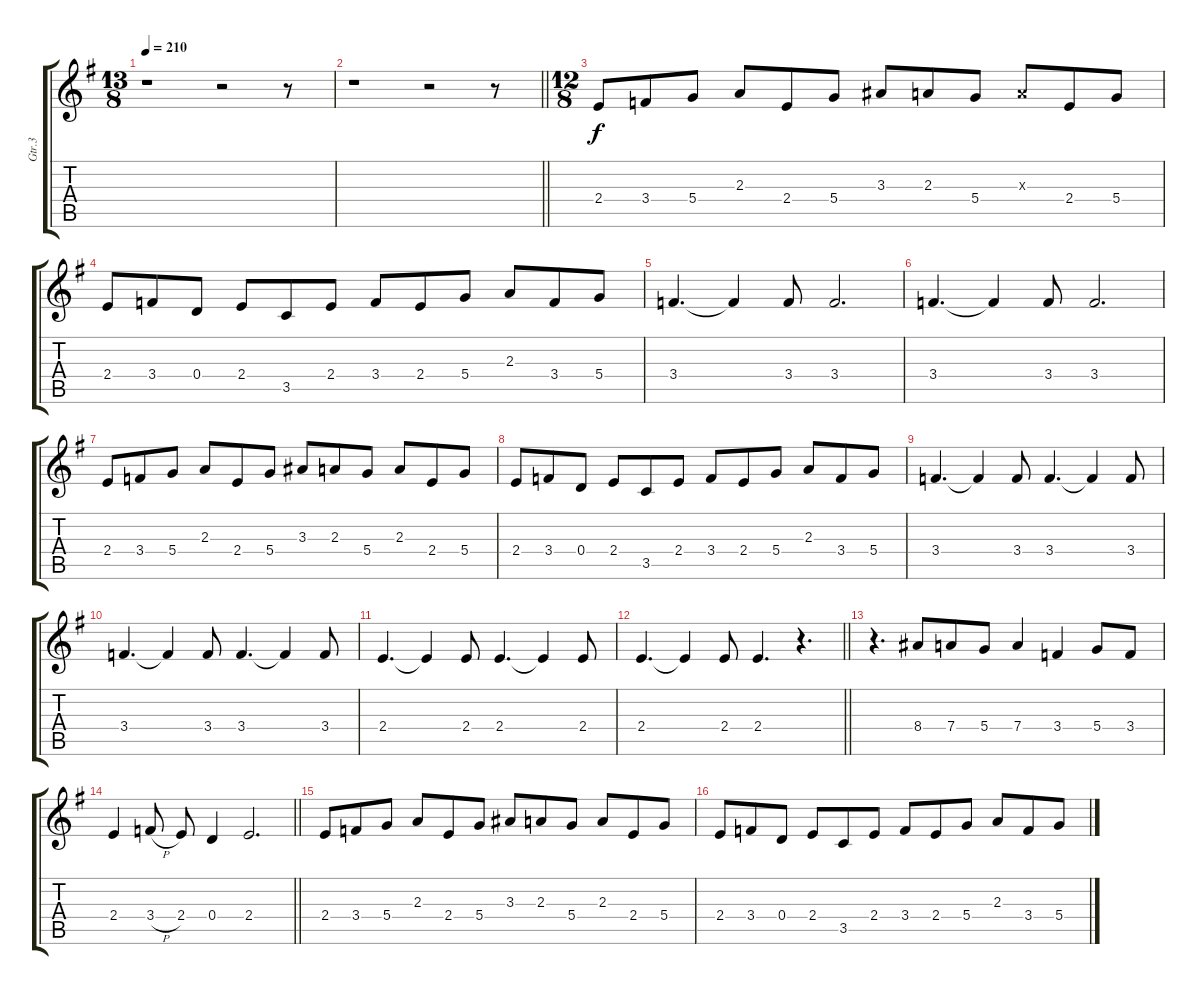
\track ("Gtr.3" "Gtr.3") {instrument acousticguitarsteel}
\staff {score tabs}
\tuning (E4 B3 G3 D3 A2 E2) {hide}
\ts (13 8)
\tempo 210
\clef g2
\ks g
r.1{dy f instrument acousticguitarsteel} r.2 r.8 |
\barLineRight lightlight
r.1 r.2 r.8 |
\ts (12 8)
2.4.8 3.4.8 5.4.8 2.3.8 2.4.8 5.4.8 3.3.8 2.3.8 5.4.8 2.3{x}.8 2.4.8 5.4.8 |
2.4.8 3.4.8 0.4.8 2.4.8 3.5.8 2.4.8 3.4.8 2.4.8 5.4.8 2.3.8 3.4.8 5.4.8 |
3.4.4{d} 3.4{t}.4 3.4.8 3.4.2{d} |
3.4.4{d} 3.4{t}.4 3.4.8 3.4.2{d} |
2.4.8 3.4.8 5.4.8 2.3.8 2.4.8 5.4.8 3.3.8 2.3.8 5.4.8 2.3.8 2.4.8 5.4.8 |
2.4.8 3.4.8 0.4.8 2.4.8 3.5.8 2.4.8 3.4.8 2.4.8 5.4.8 2.3.8 3.4.8 5.4.8 |
3.4.4{d} 3.4{t}.4 3.4.8 3.4.4{d} 3.4{t}.4 3.4.8 |
3.4.4{d} 3.4{t}.4 3.4.8 3.4.4{d} 3.4{t}.4 3.4.8 |
2.4.4{d} 2.4{t}.4 2.4.8 2.4.4{d} 2.4{t}.4 2.4.8 |
\barLineRight lightlight
2.4.4{d} 2.4{t}.4 2.4.8 2.4.4{d} r.4{d} |
r.4{d} 8.4.8 7.4.8 5.4.8 7.4.4 3.4.4 5.4.8 3.4.8 |
\barLineRight lightlight
2.4.4 3.4{h}.8 2.4.8 0.4.4 2.4.2{d} |
2.4.8 3.4.8 5.4.8 2.3.8 2.4.8 5.4.8 3.3.8 2.3.8 5.4.8 2.3.8 2.4.8 5.4.8 |
2.4.8 3.4.8 0.4.8 2.4.8 3.5.8 2.4.8 3.4.8 2.4.8 5.4.8 2.3.8 3.4.8 5.4.8
